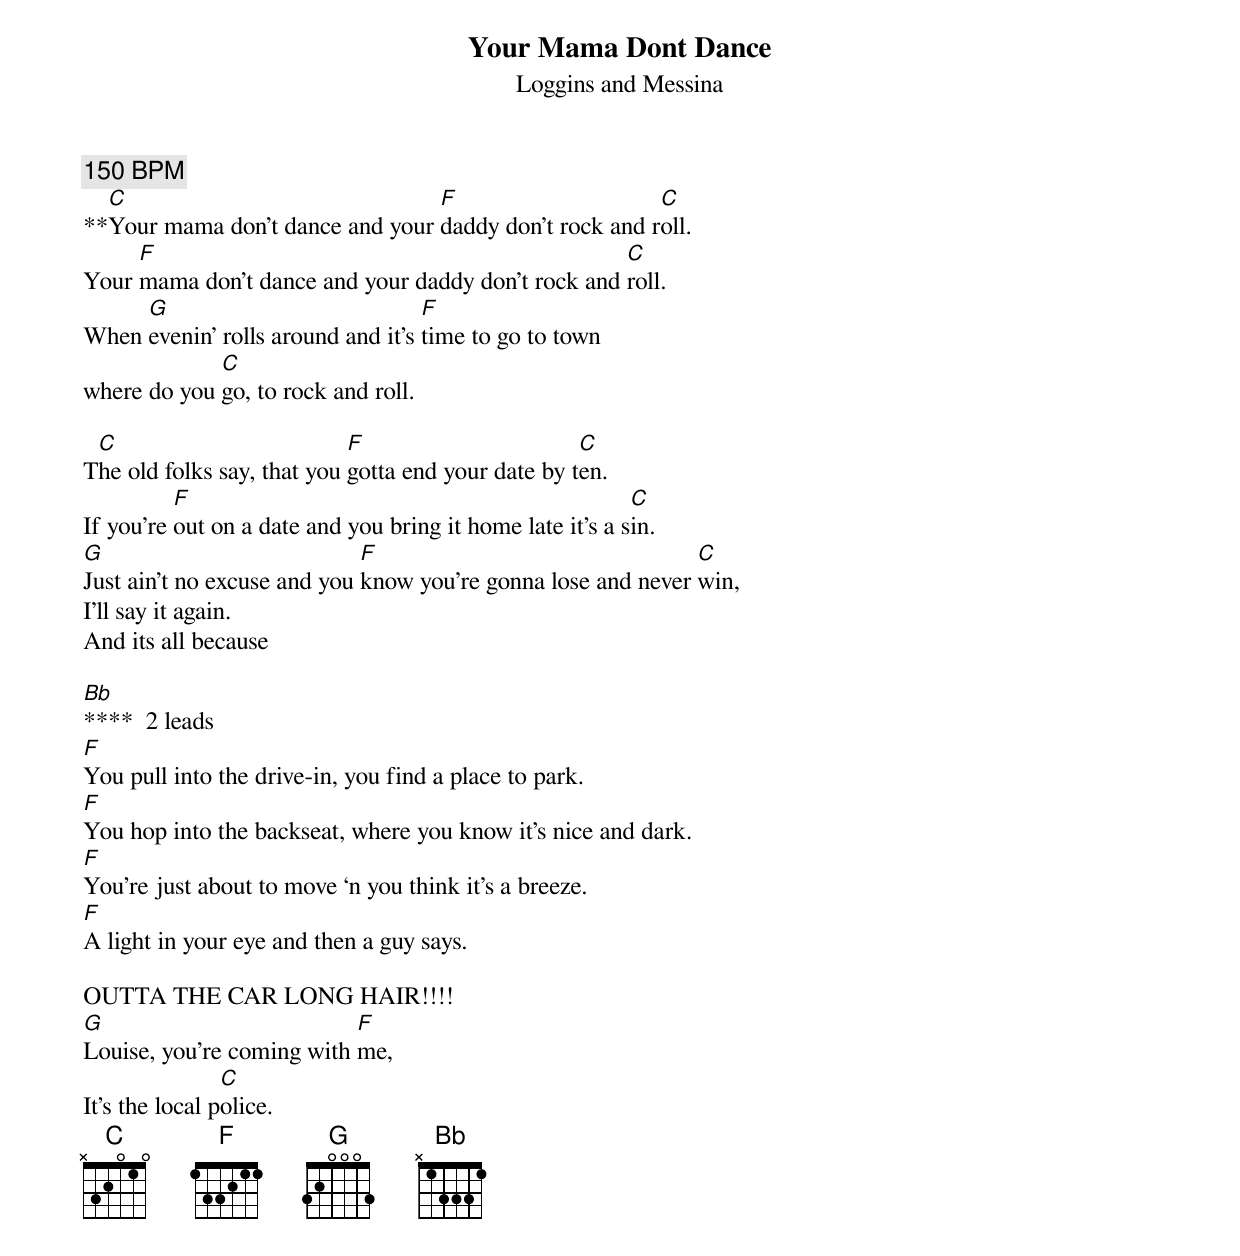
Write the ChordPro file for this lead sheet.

{title:Your Mama Dont Dance}
{subtitle:Loggins and Messina}
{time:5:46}
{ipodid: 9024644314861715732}
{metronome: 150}
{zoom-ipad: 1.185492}
{c:150 BPM}
**[C]Your mama don't dance and your [F]daddy don't rock and r[C]oll.
Your [F]mama don't dance and your daddy don't rock and [C]roll.
When [G]evenin' rolls around and it's [F]time to go to town
where do you [C]go, to rock and roll.

T[C]he old folks say, that you [F]gotta end your date by t[C]en.
If you're [F]out on a date and you bring it home late it's a s[C]in.
[G]Just ain't no excuse and you [F]know you're gonna lose and never [C]win,
I'll say it again.
And its all because

[Bb]
****  2 leads
[F]You pull into the drive-in, you find a place to park.
[F]You hop into the backseat, where you know it's nice and dark.
[F]You're just about to move ‘n you think it’s a breeze.
[F]A light in your eye and then a guy says.

OUTTA THE CAR LONG HAIR!!!!
[G]Louise, you're coming with [F]me,
It's the local p[C]olice.
